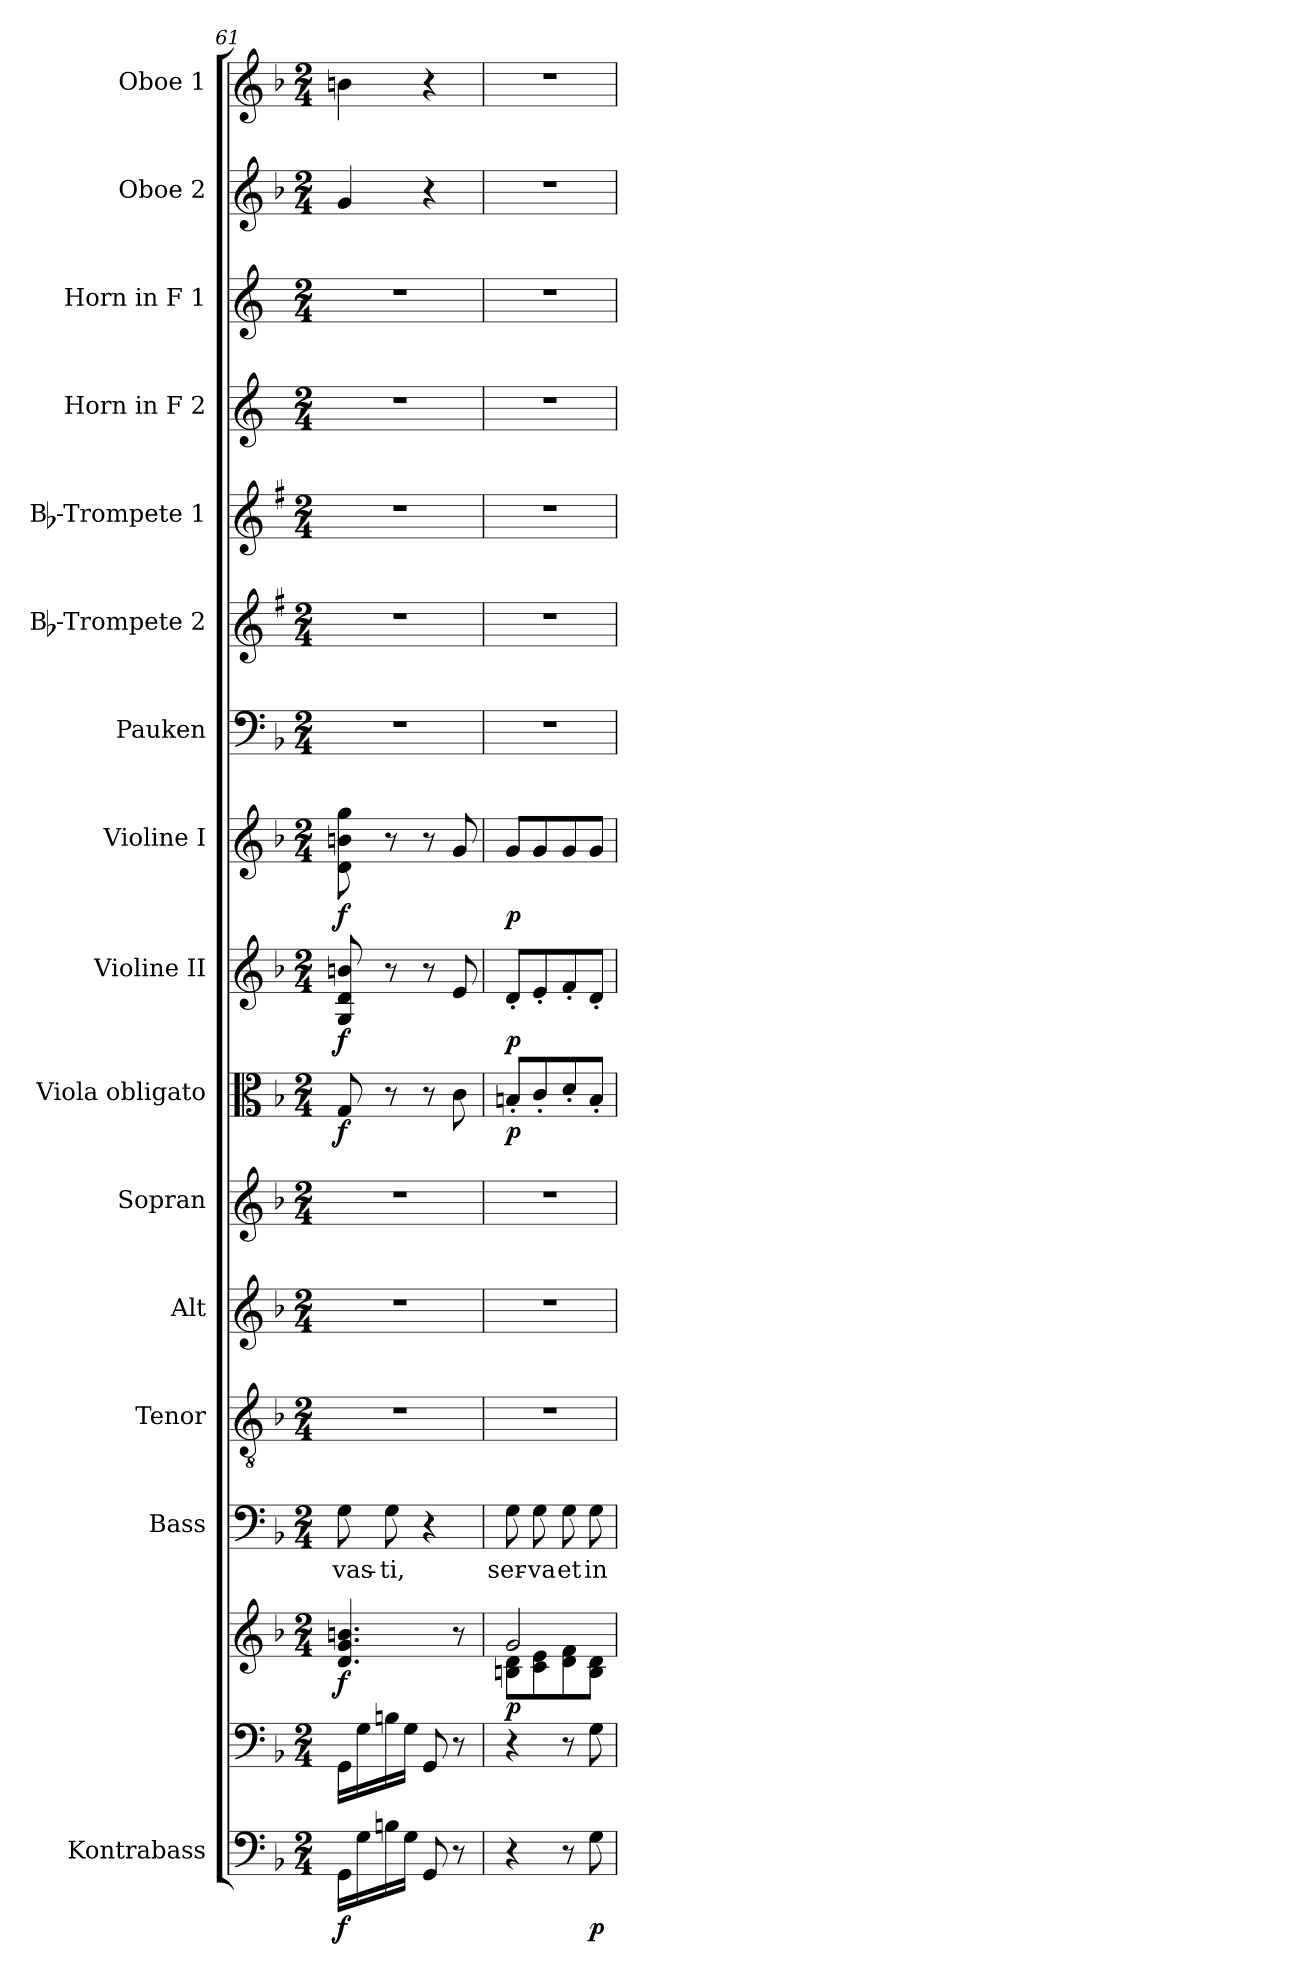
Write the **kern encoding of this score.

**kern	**dynam	**kern	**kern	**dynam	**kern	**text	**kern	**kern	**kern	**kern	**dynam	**kern	**dynam	**kern	**dynam	**kern	**kern	**kern	**kern	**kern	**kern	**kern
*part16	*part16	*part15	*part15	*part15	*part14	*part14	*part13	*part12	*part11	*part10	*part10	*part9	*part9	*part8	*part8	*part7	*part6	*part5	*part4	*part3	*part2	*part1
*staff17	*staff17	*staff16	*staff15	*staff15/16	*staff14	*staff14	*staff13	*staff12	*staff11	*staff10	*staff10	*staff9	*staff9	*staff8	*staff8	*staff7	*staff6	*staff5	*staff4	*staff3	*staff2	*staff1
*I"Kontrabass	*	*	*	*	*I"Bass	*	*I"Tenor	*I"Alt	*I"Sopran	*I"Viola obligato	*	*I"Violine II	*	*I"Violine I	*	*I"Pauken	*I"Bb-Trompete 2	*I"Bb-Trompete 1	*I"Horn in F 2	*I"Horn in F 1	*I"Oboe 2	*I"Oboe 1
*I'Kb.	*	*	*	*	*I'B.	*	*I'T.	*I'A.	*I'S.	*I'Vla.	*	*I'Vl. II	*	*I'Vl. I	*	*I'Pk.	*I'Bb Trp. 2	*I'Bb Trp. 1	*	*	*I'Ob. 2	*I'Ob. 1
*clefF4	*	*clefF4	*clefG2	*	*clefF4	*	*clefGv2	*clefG2	*clefG2	*clefC3	*	*clefG2	*	*clefG2	*	*clefF4	*clefG2	*clefG2	*clefG2	*clefG2	*clefG2	*clefG2
*ITrd7c12	*	*	*	*	*	*	*	*	*	*	*	*	*	*	*	*	*ITrd1c2	*ITrd1c2	*ITrd4c7	*ITrd4c7	*	*
*k[b-]	*	*k[b-]	*k[b-]	*	*k[b-]	*	*k[b-]	*k[b-]	*k[b-]	*k[b-]	*	*k[b-]	*	*k[b-]	*	*k[b-]	*k[b-]	*k[b-]	*k[b-]	*k[b-]	*k[b-]	*k[b-]
*F:	*	*F:	*F:	*	*F:	*	*F:	*F:	*F:	*F:	*	*F:	*	*F:	*	*F:	*F:	*F:	*F:	*F:	*F:	*F:
*M2/4	*	*M2/4	*M2/4	*	*M2/4	*	*M2/4	*M2/4	*M2/4	*M2/4	*	*M2/4	*	*M2/4	*	*M2/4	*M2/4	*M2/4	*M2/4	*M2/4	*M2/4	*M2/4
=61	=61	=61	=61	=61	=61	=61	=61	=61	=61	=61	=61	=61	=61	=61	=61	=61	=61	=61	=61	=61	=61	=61
!	!LO:DY:b	!	!	!LO:DY:b	!	!LO:LY:b	!	!	!	!	!LO:DY:b	!	!LO:DY:b	!	!LO:DY:b	!	!	!	!	!	!	!
16GGG\LL	f	16GG\LL	4.d/ 4.g/ 4.bn/	f	8G\	-vas-	2r	2r	2r	8G/	f	8G/ 8d/ 8bn/	f	8d\ 8bn\ 8gg\	f	2r	2r	2r	2r	2r	4g/	4bn\
16GG\	.	16G\	.	.	.	.	.	.	.	.	.	.	.	.	.	.	.	.	.	.	.	.
!	!	!	!	!	!	!LO:LY:b	!	!	!	!	!	!	!	!	!	!	!	!	!	!	!	!
16BBn\	.	16Bn\	.	.	8G\	-ti,	.	.	.	8r	.	8r	.	8r	.	.	.	.	.	.	.	.
16GG\JJ	.	16G\JJ	.	.	.	.	.	.	.	.	.	.	.	.	.	.	.	.	.	.	.	.
8GGG/	.	8GG/	.	.	4r	.	.	.	.	8r	.	8r	.	8r	.	.	.	.	.	.	4r	4r
8r	.	8r	8r	.	.	.	.	.	.	8c\	.	8e/	.	8g/	.	.	.	.	.	.	.	.
=62	=62	=62	=62	=62	=62	=62	=62	=62	=62	=62	=62	=62	=62	=62	=62	=62	=62	=62	=62	=62	=62	=62
*	*	*	*^	*	*	*	*	*	*	*	*	*	*	*	*	*	*	*	*	*	*	*
!	!	!	!	!	!LO:DY:b	!	!LO:LY:b	!	!	!	!	!LO:DY:b	!	!LO:DY:b	!	!LO:DY:b	!	!	!	!	!	!	!
4r	.	4r	2g/	8Bn\ 8d\L	p	8G\	ser-	2r	2r	2r	8Bn'</L	p	8d'</L	p	8g/L	p	2r	2r	2r	2r	2r	2r	2r
!	!	!	!	!	!	!	!LO:LY:b	!	!	!	!	!	!	!	!	!	!	!	!	!	!	!	!
.	.	.	.	8c\ 8e\	.	8G\	-va	.	.	.	8c'</	.	8e'</	.	8g/	.	.	.	.	.	.	.	.
!	!	!	!	!	!	!	!LO:LY:b	!	!	!	!	!	!	!	!	!	!	!	!	!	!	!	!
8r	.	8r	.	8d\ 8f\	.	8G\	et	.	.	.	8d'</	.	8f'</	.	8g/	.	.	.	.	.	.	.	.
!	!LO:DY:b	!	!	!	!	!	!LO:LY:b	!	!	!	!	!	!	!	!	!	!	!	!	!	!	!	!
8GG\	p	8G\	.	8B\ 8d\J	.	8G\	in	.	.	.	8B'</J	.	8d'</J	.	8g/J	.	.	.	.	.	.	.	.
*	*	*	*v	*v	*	*	*	*	*	*	*	*	*	*	*	*	*	*	*	*	*	*	*
=	=	=	=	=	=	=	=	=	=	=	=	=	=	=	=	=	=	=	=	=	=	=
*-	*-	*-	*-	*-	*-	*-	*-	*-	*-	*-	*-	*-	*-	*-	*-	*-	*-	*-	*-	*-	*-	*-
